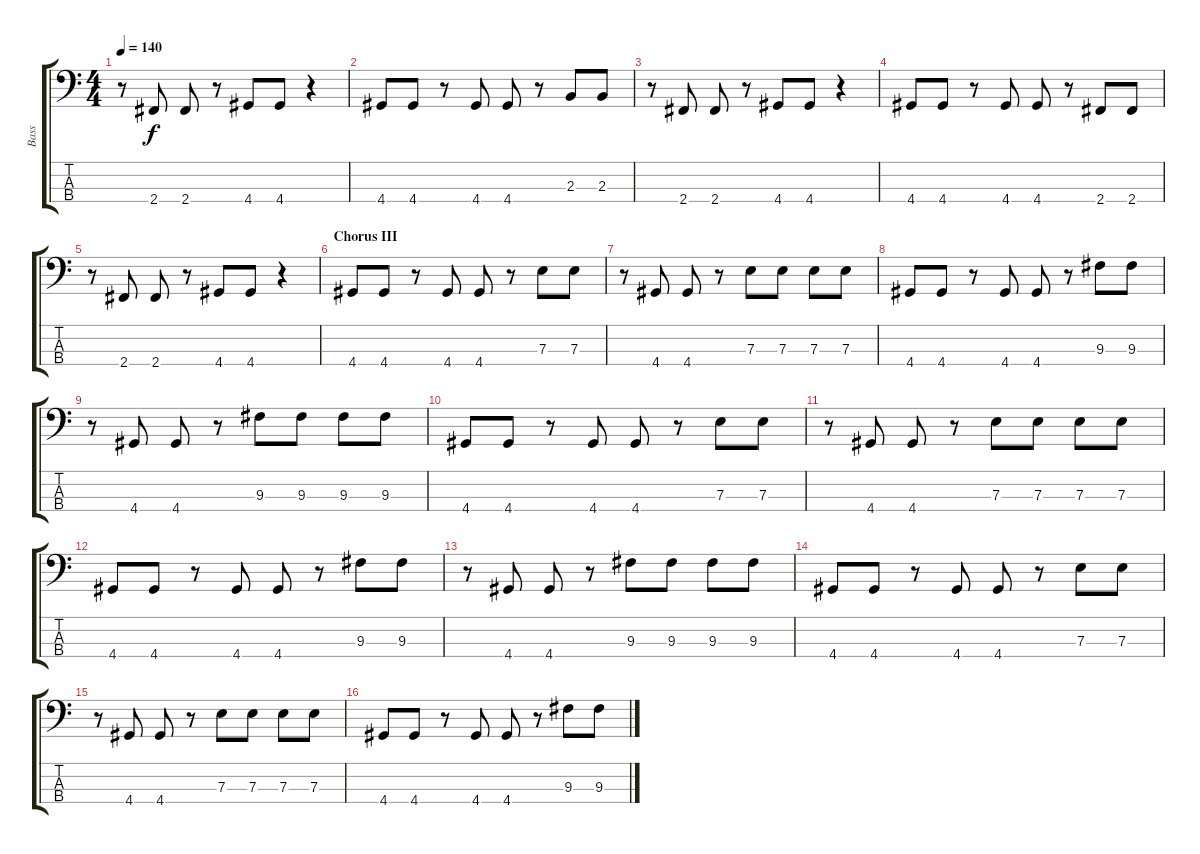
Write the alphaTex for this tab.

\track ("Bass" "Bass") {instrument electricbassfinger}
\staff {score tabs}
\tuning (G2 D2 A1 E1) {hide}
\ts (4 4)
\tempo 140
\clef f4
\ks c
r.8{dy f} 2.4.8 2.4.8 r.8 4.4.8 4.4.8 r.4 |
4.4.8 4.4.8 r.8 4.4.8 4.4.8 r.8 2.3.8 2.3.8 |
r.8 2.4.8 2.4.8 r.8 4.4.8 4.4.8 r.4 |
4.4.8 4.4.8 r.8 4.4.8 4.4.8 r.8 2.4.8 2.4.8 |
r.8 2.4.8 2.4.8 r.8 4.4.8 4.4.8 r.4 |
\section ("" "Chorus III")
4.4.8{volume 15} 4.4.8 r.8 4.4.8 4.4.8 r.8 7.3.8 7.3.8 |
r.8 4.4.8 4.4.8 r.8 7.3.8 7.3.8 7.3.8 7.3.8 |
4.4.8 4.4.8 r.8 4.4.8 4.4.8 r.8 9.3.8 9.3.8 |
r.8 4.4.8 4.4.8 r.8 9.3.8 9.3.8 9.3.8 9.3.8 |
4.4.8 4.4.8 r.8 4.4.8 4.4.8 r.8 7.3.8 7.3.8 |
r.8 4.4.8 4.4.8 r.8 7.3.8 7.3.8 7.3.8 7.3.8 |
4.4.8 4.4.8 r.8 4.4.8 4.4.8 r.8 9.3.8 9.3.8 |
r.8 4.4.8 4.4.8 r.8 9.3.8 9.3.8 9.3.8 9.3.8 |
4.4.8 4.4.8 r.8 4.4.8 4.4.8 r.8 7.3.8 7.3.8 |
r.8 4.4.8 4.4.8 r.8 7.3.8 7.3.8 7.3.8 7.3.8 |
4.4.8 4.4.8 r.8 4.4.8 4.4.8 r.8 9.3.8 9.3.8
